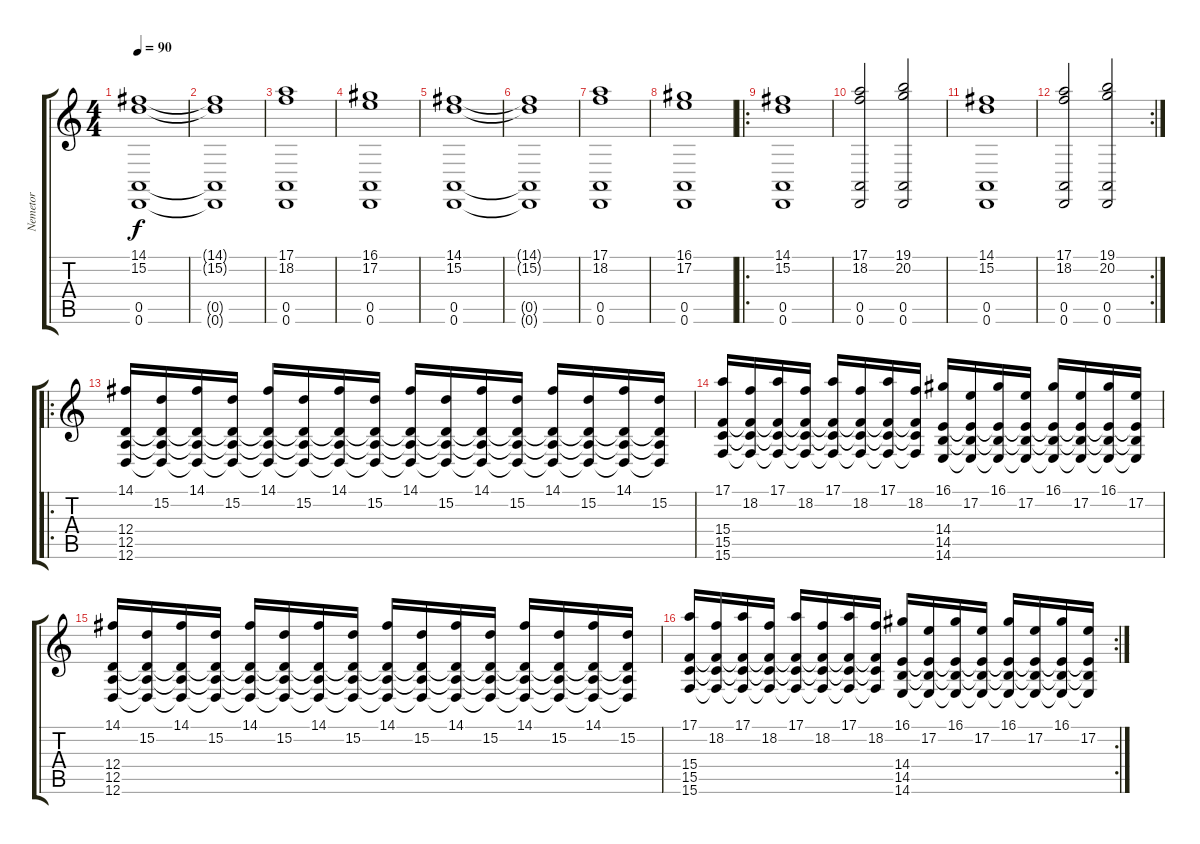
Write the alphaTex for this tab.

\track ("Nemetor" "Nemetor") {instrument stringensemble1}
\staff {score tabs}
\tuning (E4 B3 G3 D3 A2 D2) {hide}
\ts (4 4)
\tempo 90
\clef g2
\ks c
(14.1 15.2 0.5 0.6).1{dy f instrument stringensemble1} |
(14.1{t} 15.2{t} 0.5{t} 0.6{t}).1 |
(17.1 18.2 0.5 0.6).1 |
(16.1 17.2 0.5 0.6).1 |
(14.1 15.2 0.5 0.6).1 |
(14.1{t} 15.2{t} 0.5{t} 0.6{t}).1 |
(17.1 18.2 0.5 0.6).1 |
(16.1 17.2 0.5 0.6).1 |
\ro
(14.1 15.2 0.5 0.6).1 |
(17.1 18.2 0.5 0.6).2 (19.1 20.2 0.5 0.6).2 |
(14.1 15.2 0.5 0.6).1 |
\rc 2
(17.1 18.2 0.5 0.6).2 (19.1 20.2 0.5 0.6).2 |
\ro
(14.1 12.4 12.5 12.6).16 (15.2 12.4{t} 12.5{t} 12.6{t}).16 (14.1 12.4{t} 12.5{t} 12.6{t}).16 (15.2 12.4{t} 12.5{t} 12.6{t}).16 (14.1 12.4{t} 12.5{t} 12.6{t}).16 (15.2 12.4{t} 12.5{t} 12.6{t}).16 (14.1 12.4{t} 12.5{t} 12.6{t}).16 (15.2 12.4{t} 12.5{t} 12.6{t}).16 (14.1 12.4{t} 12.5{t} 12.6{t}).16 (15.2 12.4{t} 12.5{t} 12.6{t}).16 (14.1 12.4{t} 12.5{t} 12.6{t}).16 (15.2 12.4{t} 12.5{t} 12.6{t}).16 (14.1 12.4{t} 12.5{t} 12.6{t}).16 (15.2 12.4{t} 12.5{t} 12.6{t}).16 (14.1 12.4{t} 12.5{t} 12.6{t}).16 (15.2 12.4{t} 12.5{t} 12.6{t}).16 |
(17.1 15.4 15.5 15.6).16 (18.2 15.4{t} 15.5{t} 15.6{t}).16 (17.1 15.4{t} 15.5{t} 15.6{t}).16 (18.2 15.4{t} 15.5{t} 15.6{t}).16 (17.1 15.4{t} 15.5{t} 15.6{t}).16 (18.2 15.4{t} 15.5{t} 15.6{t}).16 (17.1 15.4{t} 15.5{t} 15.6{t}).16 (18.2 15.4{t} 15.5{t} 15.6{t}).16 (16.1 14.4 14.5 14.6).16 (17.2 14.4{t} 14.5{t} 14.6{t}).16 (16.1 14.4{t} 14.5{t} 14.6{t}).16 (17.2 14.4{t} 14.5{t} 14.6{t}).16 (16.1 14.4{t} 14.5{t} 14.6{t}).16 (17.2 14.4{t} 14.5{t} 14.6{t}).16 (16.1 14.4{t} 14.5{t} 14.6{t}).16 (17.2 14.4{t} 14.5{t} 14.6{t}).16 |
(14.1 12.4 12.5 12.6).16 (15.2 12.4{t} 12.5{t} 12.6{t}).16 (14.1 12.4{t} 12.5{t} 12.6{t}).16 (15.2 12.4{t} 12.5{t} 12.6{t}).16 (14.1 12.4{t} 12.5{t} 12.6{t}).16 (15.2 12.4{t} 12.5{t} 12.6{t}).16 (14.1 12.4{t} 12.5{t} 12.6{t}).16 (15.2 12.4{t} 12.5{t} 12.6{t}).16 (14.1 12.4{t} 12.5{t} 12.6{t}).16 (15.2 12.4{t} 12.5{t} 12.6{t}).16 (14.1 12.4{t} 12.5{t} 12.6{t}).16 (15.2 12.4{t} 12.5{t} 12.6{t}).16 (14.1 12.4{t} 12.5{t} 12.6{t}).16 (15.2 12.4{t} 12.5{t} 12.6{t}).16 (14.1 12.4{t} 12.5{t} 12.6{t}).16 (15.2 12.4{t} 12.5{t} 12.6{t}).16 |
\rc 2
(17.1 15.4 15.5 15.6).16 (18.2 15.4{t} 15.5{t} 15.6{t}).16 (17.1 15.4{t} 15.5{t} 15.6{t}).16 (18.2 15.4{t} 15.5{t} 15.6{t}).16 (17.1 15.4{t} 15.5{t} 15.6{t}).16 (18.2 15.4{t} 15.5{t} 15.6{t}).16 (17.1 15.4{t} 15.5{t} 15.6{t}).16 (18.2 15.4{t} 15.5{t} 15.6{t}).16 (16.1 14.4 14.5 14.6).16 (17.2 14.4{t} 14.5{t} 14.6{t}).16 (16.1 14.4{t} 14.5{t} 14.6{t}).16 (17.2 14.4{t} 14.5{t} 14.6{t}).16 (16.1 14.4{t} 14.5{t} 14.6{t}).16 (17.2 14.4{t} 14.5{t} 14.6{t}).16 (16.1 14.4{t} 14.5{t} 14.6{t}).16 (17.2 14.4{t} 14.5{t} 14.6{t}).16
